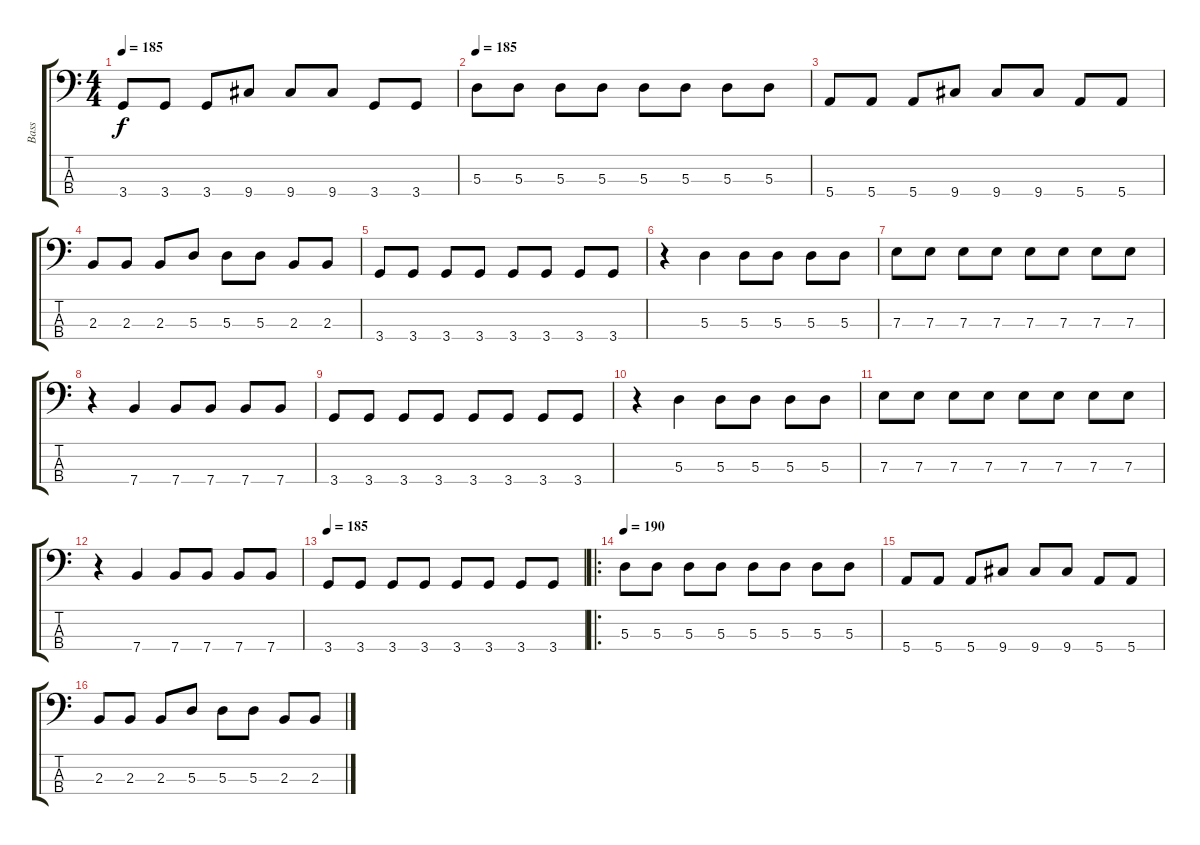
\track ("Bass" "Bass") {instrument electricbassfinger}
\staff {score tabs}
\tuning (G2 D2 A1 E1) {hide}
\ts (4 4)
\tempo 185
\clef f4
\ks c
3.4.8{dy f} 3.4.8 3.4.8 9.4.8 9.4.8 9.4.8 3.4.8 3.4.8 |
\tempo 185
5.3.8 5.3.8 5.3.8 5.3.8 5.3.8 5.3.8 5.3.8 5.3.8 |
5.4.8 5.4.8 5.4.8 9.4.8 9.4.8 9.4.8 5.4.8 5.4.8 |
2.3.8 2.3.8 2.3.8 5.3.8 5.3.8 5.3.8 2.3.8 2.3.8 |
3.4.8 3.4.8 3.4.8 3.4.8 3.4.8 3.4.8 3.4.8 3.4.8 |
r.4 5.3.4 5.3.8 5.3.8 5.3.8 5.3.8 |
7.3.8 7.3.8 7.3.8 7.3.8 7.3.8 7.3.8 7.3.8 7.3.8 |
r.4 7.4.4 7.4.8 7.4.8 7.4.8 7.4.8 |
3.4.8 3.4.8 3.4.8 3.4.8 3.4.8 3.4.8 3.4.8 3.4.8 |
r.4 5.3.4 5.3.8 5.3.8 5.3.8 5.3.8 |
7.3.8 7.3.8 7.3.8 7.3.8 7.3.8 7.3.8 7.3.8 7.3.8 |
r.4 7.4.4 7.4.8 7.4.8 7.4.8 7.4.8 |
\tempo 185
3.4.8 3.4.8 3.4.8 3.4.8 3.4.8 3.4.8 3.4.8 3.4.8 |
\ro
\tempo 190
5.3.8 5.3.8 5.3.8 5.3.8 5.3.8 5.3.8 5.3.8 5.3.8 |
5.4.8 5.4.8 5.4.8 9.4.8 9.4.8 9.4.8 5.4.8 5.4.8 |
2.3.8 2.3.8 2.3.8 5.3.8 5.3.8 5.3.8 2.3.8 2.3.8
